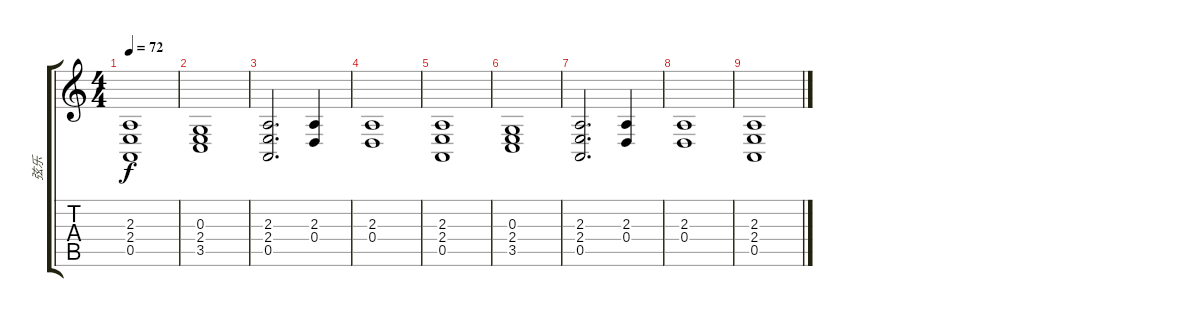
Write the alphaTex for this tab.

\track ("弦乐" "弦乐") {instrument synthstrings2}
\staff {score tabs}
\tuning (E4 B3 G3 D3 A2 E2) {hide}
\ts (4 4)
\tempo 72
\clef g2
\ks c
(2.3 2.4 0.5).1{dy f} |
(0.3 2.4 3.5).1 |
(2.3 2.4 0.5).2{d} (2.3 0.4).4 |
(2.3 0.4).1 |
(2.3 2.4 0.5).1 |
(0.3 2.4 3.5).1 |
(2.3 2.4 0.5).2{d} (2.3 0.4).4 |
(2.3 0.4).1 |
(2.3 2.4 0.5).1
